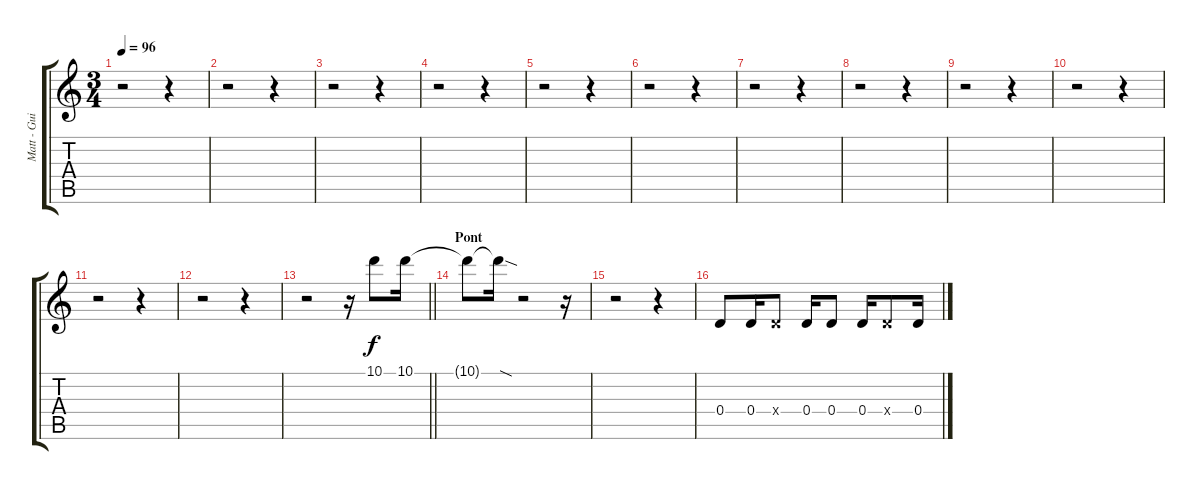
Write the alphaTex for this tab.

\track ("Matt - Guitar" "Matt - Gui") {instrument distortionguitar}
\staff {score tabs}
\tuning (E4 B3 G3 D3 A2 D2) {hide}
\ts (3 4)
\tempo 96
\clef g2
\ks c
r.2{dy f} r.4 |
r.2 r.4 |
r.2 r.4 |
r.2 r.4 |
r.2 r.4 |
r.2 r.4 |
r.2 r.4 |
r.2 r.4 |
r.2 r.4 |
r.2 r.4 |
r.2 r.4 |
r.2 r.4 |
\barLineRight lightlight
r.2 r.16 10.1.8 10.1.16 |
\section ("" "Pont")
10.1{t}.8 10.1{sod t}.16 r.2 r.16 |
r.2 r.4 |
0.4.8 0.4.16 0.4{x}.8 0.4.16 0.4.8 0.4.16 0.4{x}.8 0.4.16
